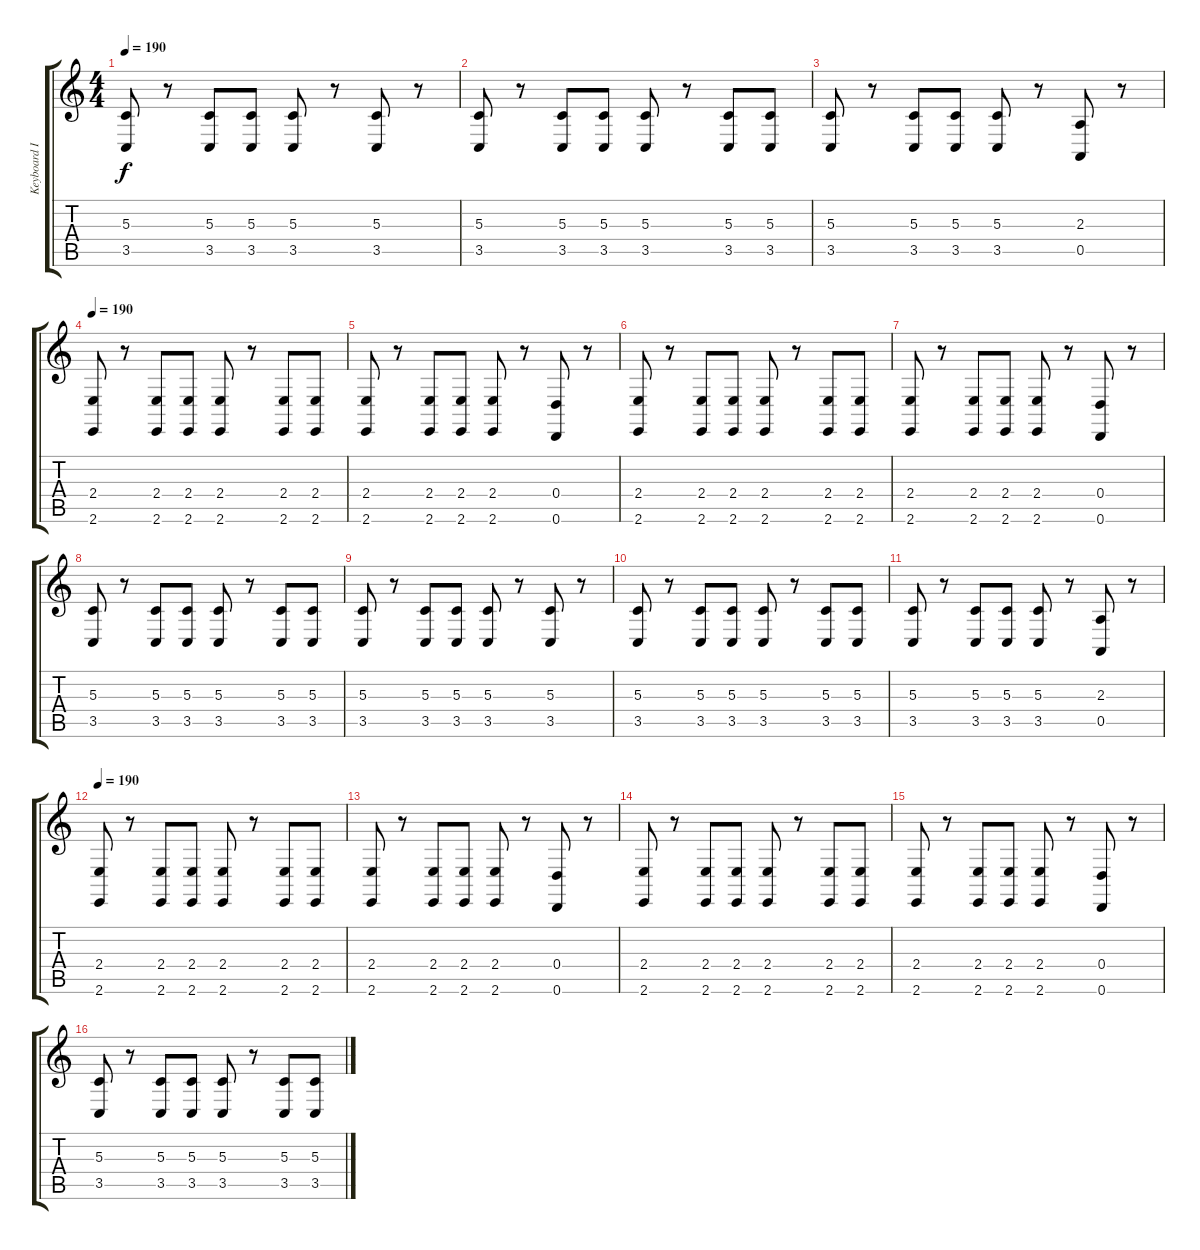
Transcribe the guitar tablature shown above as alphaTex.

\track ("Keyboard I" "Keyboard I") {instrument pad2warm}
\staff {score tabs}
\tuning (E4 B3 G3 D3 A2 D2) {hide}
\ts (4 4)
\tempo 190
\clef g2
\ks c
(5.3 3.5).8{dy f} r.8 (5.3 3.5).8 (5.3 3.5).8 (5.3 3.5).8 r.8 (5.3 3.5).8 r.8 |
(5.3 3.5).8{volume 13 instrument stringensemble1} r.8 (5.3 3.5).8 (5.3 3.5).8 (5.3 3.5).8 r.8 (5.3 3.5).8 (5.3 3.5).8 |
(5.3 3.5).8 r.8 (5.3 3.5).8 (5.3 3.5).8 (5.3 3.5).8 r.8 (2.3 0.5).8 r.8 |
\tempo 190
(2.4 2.6).8{volume 13 instrument stringensemble1} r.8 (2.4 2.6).8 (2.4 2.6).8 (2.4 2.6).8 r.8 (2.4 2.6).8 (2.4 2.6).8 |
(2.4 2.6).8 r.8 (2.4 2.6).8 (2.4 2.6).8 (2.4 2.6).8 r.8 (0.4 0.6).8 r.8 |
(2.4 2.6).8{volume 13 instrument stringensemble1} r.8 (2.4 2.6).8 (2.4 2.6).8 (2.4 2.6).8 r.8 (2.4 2.6).8 (2.4 2.6).8 |
(2.4 2.6).8 r.8 (2.4 2.6).8 (2.4 2.6).8 (2.4 2.6).8 r.8 (0.4 0.6).8 r.8 |
(5.3 3.5).8{volume 13 instrument stringensemble1} r.8 (5.3 3.5).8 (5.3 3.5).8 (5.3 3.5).8 r.8 (5.3 3.5).8 (5.3 3.5).8 |
(5.3 3.5).8 r.8 (5.3 3.5).8 (5.3 3.5).8 (5.3 3.5).8 r.8 (5.3 3.5).8 r.8 |
(5.3 3.5).8{volume 13 instrument stringensemble1} r.8 (5.3 3.5).8 (5.3 3.5).8 (5.3 3.5).8 r.8 (5.3 3.5).8 (5.3 3.5).8 |
(5.3 3.5).8 r.8 (5.3 3.5).8 (5.3 3.5).8 (5.3 3.5).8 r.8 (2.3 0.5).8 r.8 |
\tempo 190
(2.4 2.6).8{volume 13 instrument stringensemble1} r.8 (2.4 2.6).8 (2.4 2.6).8 (2.4 2.6).8 r.8 (2.4 2.6).8 (2.4 2.6).8 |
(2.4 2.6).8 r.8 (2.4 2.6).8 (2.4 2.6).8 (2.4 2.6).8 r.8 (0.4 0.6).8 r.8 |
(2.4 2.6).8{volume 13 instrument stringensemble1} r.8 (2.4 2.6).8 (2.4 2.6).8 (2.4 2.6).8 r.8 (2.4 2.6).8 (2.4 2.6).8 |
(2.4 2.6).8 r.8 (2.4 2.6).8 (2.4 2.6).8 (2.4 2.6).8 r.8 (0.4 0.6).8 r.8 |
(5.3 3.5).8{volume 13 instrument stringensemble1} r.8 (5.3 3.5).8 (5.3 3.5).8 (5.3 3.5).8 r.8 (5.3 3.5).8 (5.3 3.5).8
